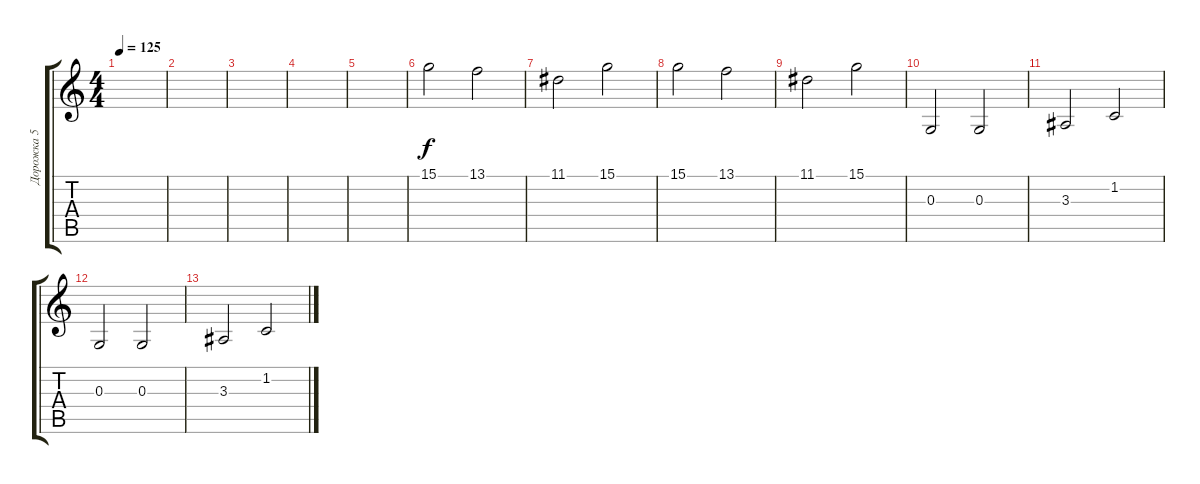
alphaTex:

\track ("Дорожка 5" "Дорожка 5") {instrument fx5brightness}
\staff {score tabs}
\tuning (E4 B3 G3 D3 A2 E2) {hide}
\ts (4 4)
\tempo 125
\clef g2
\ks c
|
|
|
|
|
15.1.2 13.1.2 |
11.1.2 15.1.2 |
15.1.2 13.1.2 |
11.1.2 15.1.2 |
0.3.2 0.3.2 |
3.3.2 1.2.2 |
0.3.2 0.3.2 |
3.3.2 1.2.2
